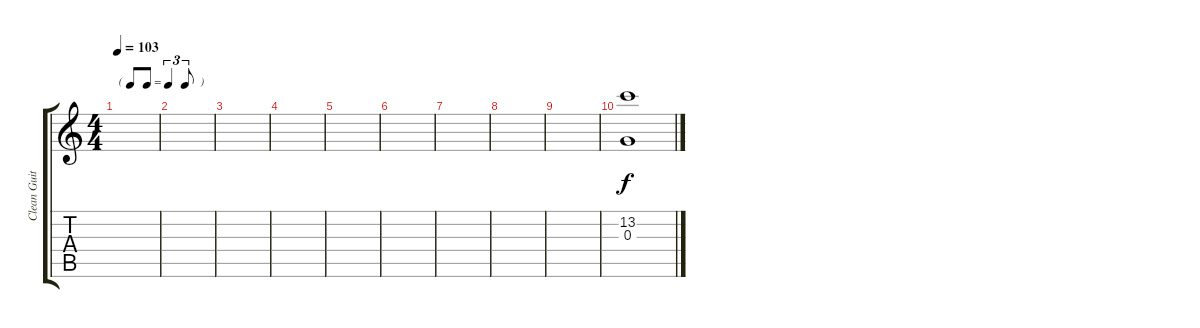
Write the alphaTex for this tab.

\track ("Clean Guitar" "Clean Guit") {instrument electricguitarjazz}
\staff {score tabs}
\tuning (E4 B3 G3 D3 A2 E2) {hide}
\ts (4 4)
\tf triplet8th
\tempo 103
\clef g2
\ks c
|
|
|
|
|
|
|
|
|
(13.2 0.3).1
